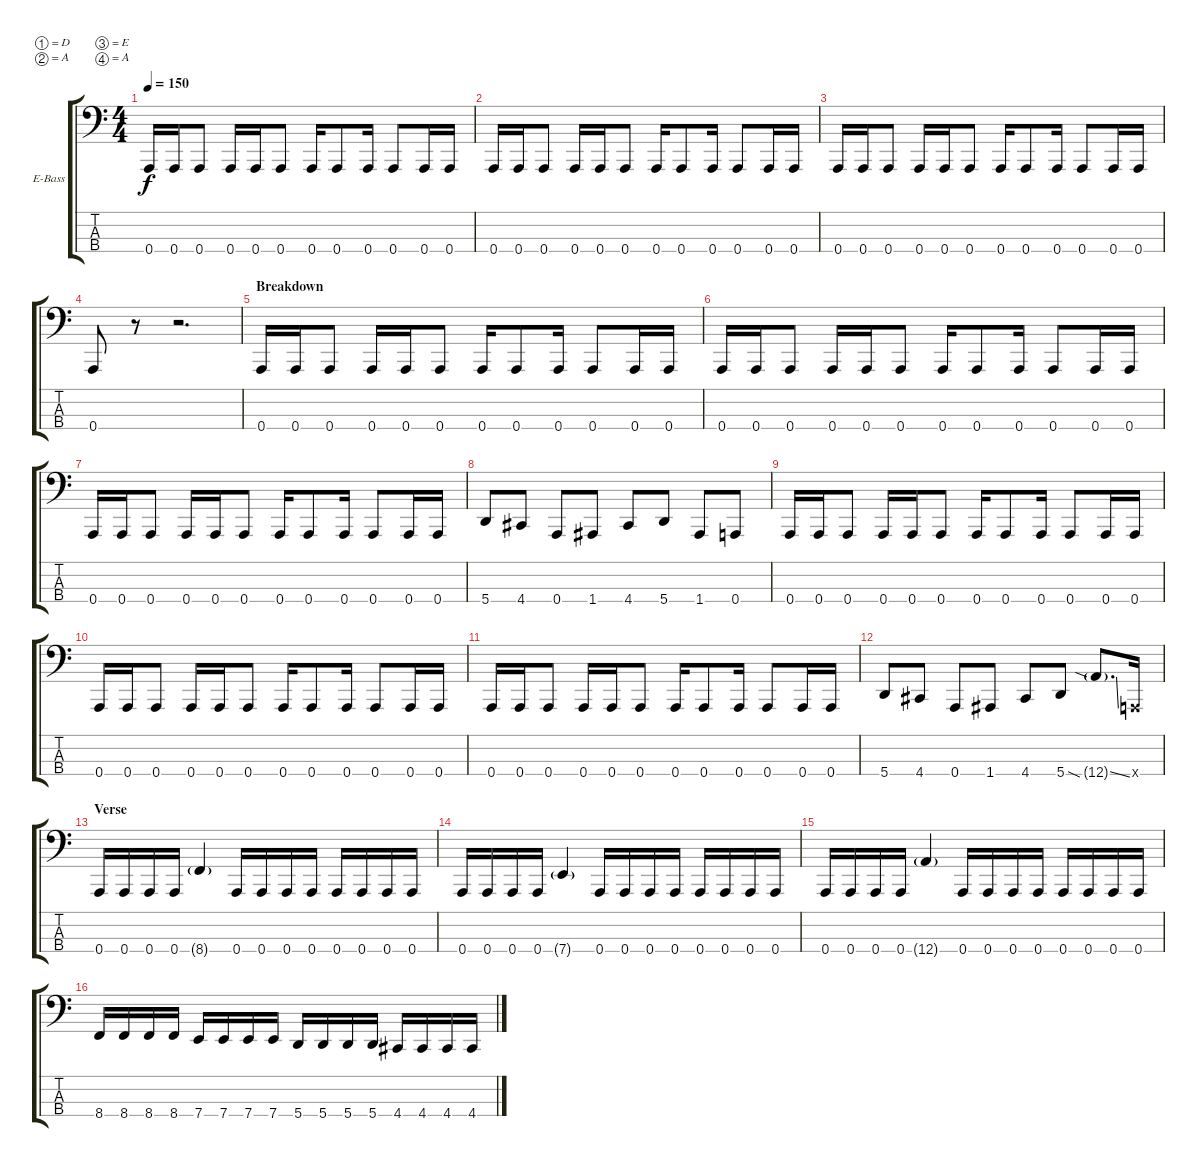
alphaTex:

\bracketExtendMode groupsimilarinstruments
\firstSystemTrackNameOrientation horizontal
\otherSystemsTrackNameOrientation horizontal
\track ("Electric Bass" "E-Bass") {instrument electricbassfinger}
\staff {score tabs}
\tuning (D2 A1 E1 A0)
\ts (4 4)
\tempo 150
\clef f4
\ks aminor
0.4.16{dy f} 0.4.16 0.4.8 0.4.16 0.4.16 0.4.8 0.4.16 0.4.8 0.4.16 0.4.8 0.4.16 0.4.16 |
0.4.16 0.4.16 0.4.8 0.4.16 0.4.16 0.4.8 0.4.16 0.4.8 0.4.16 0.4.8 0.4.16 0.4.16 |
0.4.16 0.4.16 0.4.8 0.4.16 0.4.16 0.4.8 0.4.16 0.4.8 0.4.16 0.4.8 0.4.16 0.4.16 |
\scale
0.333333 0.4.8 r.8 r.2{d} |
\section ("" "Breakdown")
0.4.16 0.4.16 0.4.8 0.4.16 0.4.16 0.4.8 0.4.16 0.4.8 0.4.16 0.4.8 0.4.16 0.4.16 |
0.4.16 0.4.16 0.4.8 0.4.16 0.4.16 0.4.8 0.4.16 0.4.8 0.4.16 0.4.8 0.4.16 0.4.16 |
0.4.16 0.4.16 0.4.8 0.4.16 0.4.16 0.4.8 0.4.16 0.4.8 0.4.16 0.4.8 0.4.16 0.4.16 |
5.4.8 4.4.8 0.4.8 1.4.8 4.4.8 5.4.8 1.4.8 0.4.8 |
0.4.16 0.4.16 0.4.8 0.4.16 0.4.16 0.4.8 0.4.16 0.4.8 0.4.16 0.4.8 0.4.16 0.4.16 |
0.4.16 0.4.16 0.4.8 0.4.16 0.4.16 0.4.8 0.4.16 0.4.8 0.4.16 0.4.8 0.4.16 0.4.16 |
0.4.16 0.4.16 0.4.8 0.4.16 0.4.16 0.4.8 0.4.16 0.4.8 0.4.16 0.4.8 0.4.16 0.4.16 |
5.4.8 4.4.8 0.4.8 1.4.8 4.4.8 5.4.8 12.4{sia ss g}.8{d} 0.4{x}.16 |
\section ("" "Verse")
0.4.16 0.4.16 0.4.16 0.4.16 8.4{g}.4 0.4.16 0.4.16 0.4.16 0.4.16 0.4.16 0.4.16 0.4.16 0.4.16 |
0.4.16 0.4.16 0.4.16 0.4.16 7.4{g}.4 0.4.16 0.4.16 0.4.16 0.4.16 0.4.16 0.4.16 0.4.16 0.4.16 |
0.4.16 0.4.16 0.4.16 0.4.16 12.4{g}.4 0.4.16 0.4.16 0.4.16 0.4.16 0.4.16 0.4.16 0.4.16 0.4.16 |
8.4.16 8.4.16 8.4.16 8.4.16 7.4.16 7.4.16 7.4.16 7.4.16 5.4.16 5.4.16 5.4.16 5.4.16 4.4.16 4.4.16 4.4.16 4.4.16
